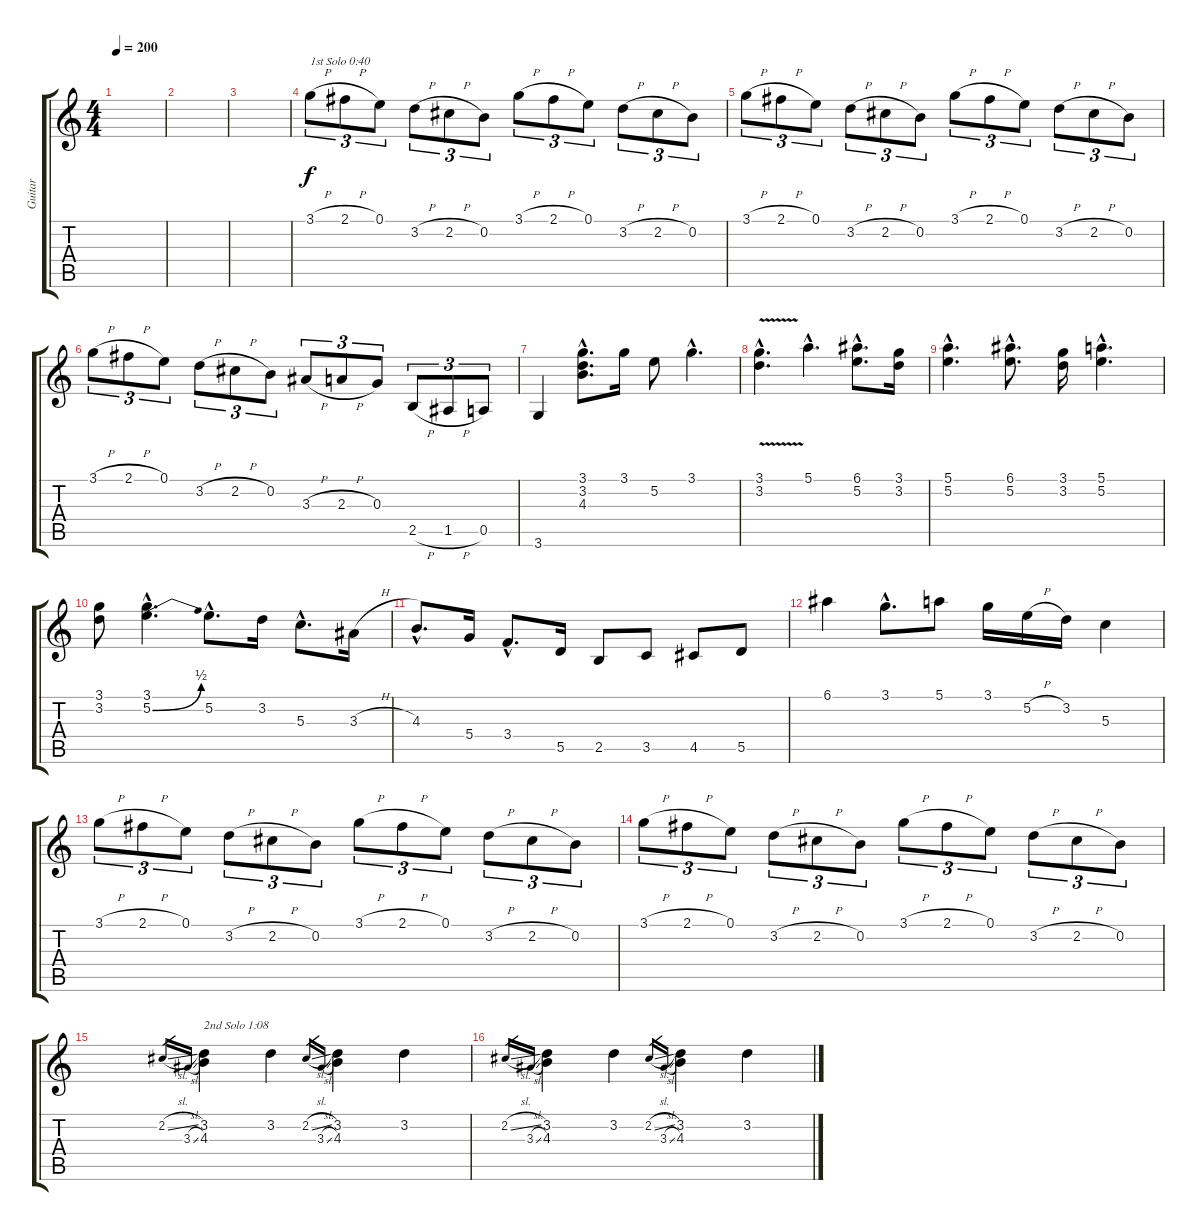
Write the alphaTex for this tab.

\track ("Guitar" "Guitar") {instrument electricguitarjazz}
\staff {score tabs}
\tuning (E4 B3 G3 D3 A2 E2) {hide}
\ts (4 4)
\tempo 200
\clef g2
\ks c
|
|
|
3.1{h}.8{tu (3 2) txt "1st Solo 0:40"} 2.1{h}.8{tu (3 2)} 0.1.8{tu (3 2)} 3.2{h}.8{tu (3 2)} 2.2{h}.8{tu (3 2)} 0.2.8{tu (3 2)} 3.1{h}.8{tu (3 2)} 2.1{h}.8{tu (3 2)} 0.1.8{tu (3 2)} 3.2{h}.8{tu (3 2)} 2.2{h}.8{tu (3 2)} 0.2.8{tu (3 2)} |
3.1{h}.8{tu (3 2)} 2.1{h}.8{tu (3 2)} 0.1.8{tu (3 2)} 3.2{h}.8{tu (3 2)} 2.2{h}.8{tu (3 2)} 0.2.8{tu (3 2)} 3.1{h}.8{tu (3 2)} 2.1{h}.8{tu (3 2)} 0.1.8{tu (3 2)} 3.2{h}.8{tu (3 2)} 2.2{h}.8{tu (3 2)} 0.2.8{tu (3 2)} |
3.1{h}.8{tu (3 2)} 2.1{h}.8{tu (3 2)} 0.1.8{tu (3 2)} 3.2{h}.8{tu (3 2)} 2.2{h}.8{tu (3 2)} 0.2.8{tu (3 2)} 3.3{h}.8{tu (3 2)} 2.3{h}.8{tu (3 2)} 0.3.8{tu (3 2)} 2.5{h}.8{tu (3 2)} 1.5{h}.8{tu (3 2)} 0.5.8{tu (3 2)} |
3.6.4 (3.1{hac} 3.2{hac} 4.3{hac}).8{d} 3.1.16 5.2.8 3.1{hac}.4{d} |
(3.1{v hac} 3.2{v hac}).4{d} 5.1{hac}.4{d} (6.1{hac} 5.2{hac}).8{d} (3.1 3.2).16 |
(5.1{hac} 5.2{hac}).4{d} (6.1{hac} 5.2{hac}).8{d} (3.1 3.2).16 (5.1{hac} 5.2{hac}).4{d} |
(3.1 3.2).8 (3.1{hac} 5.2{be (bend 0 0 60 2) hac}).4{d} 5.2{hac}.8{d} 3.2.16 5.3{hac}.8{d} 3.3{h}.16 |
4.3{hac}.8{d} 5.4.16 3.4{hac}.8{d} 5.5.16 2.5.8 3.5.8 4.5.8 5.5.8 |
6.1.4 3.1{hac}.8{d} 5.1.8 3.1.16 5.2{h}.16 3.2.16 5.3.4 |
3.1{h}.8{tu (3 2)} 2.1{h}.8{tu (3 2)} 0.1.8{tu (3 2)} 3.2{h}.8{tu (3 2)} 2.2{h}.8{tu (3 2)} 0.2.8{tu (3 2)} 3.1{h}.8{tu (3 2)} 2.1{h}.8{tu (3 2)} 0.1.8{tu (3 2)} 3.2{h}.8{tu (3 2)} 2.2{h}.8{tu (3 2)} 0.2.8{tu (3 2)} |
3.1{h}.8{tu (3 2)} 2.1{h}.8{tu (3 2)} 0.1.8{tu (3 2)} 3.2{h}.8{tu (3 2)} 2.2{h}.8{tu (3 2)} 0.2.8{tu (3 2)} 3.1{h}.8{tu (3 2)} 2.1{h}.8{tu (3 2)} 0.1.8{tu (3 2)} 3.2{h}.8{tu (3 2)} 2.2{h}.8{tu (3 2)} 0.2.8{tu (3 2)} |
2.2{sl}.16{gr} 3.3{sl}.16{gr} (3.2 4.3).4{txt "2nd Solo 1:08"} 3.2.4 2.2{sl}.16{gr} 3.3{sl}.16{gr} (3.2 4.3).4 3.2.4 |
2.2{sl}.16{gr} 3.3{sl}.16{gr} (3.2 4.3).4 3.2.4 2.2{sl}.16{gr} 3.3{sl}.16{gr} (3.2 4.3).4 3.2.4
